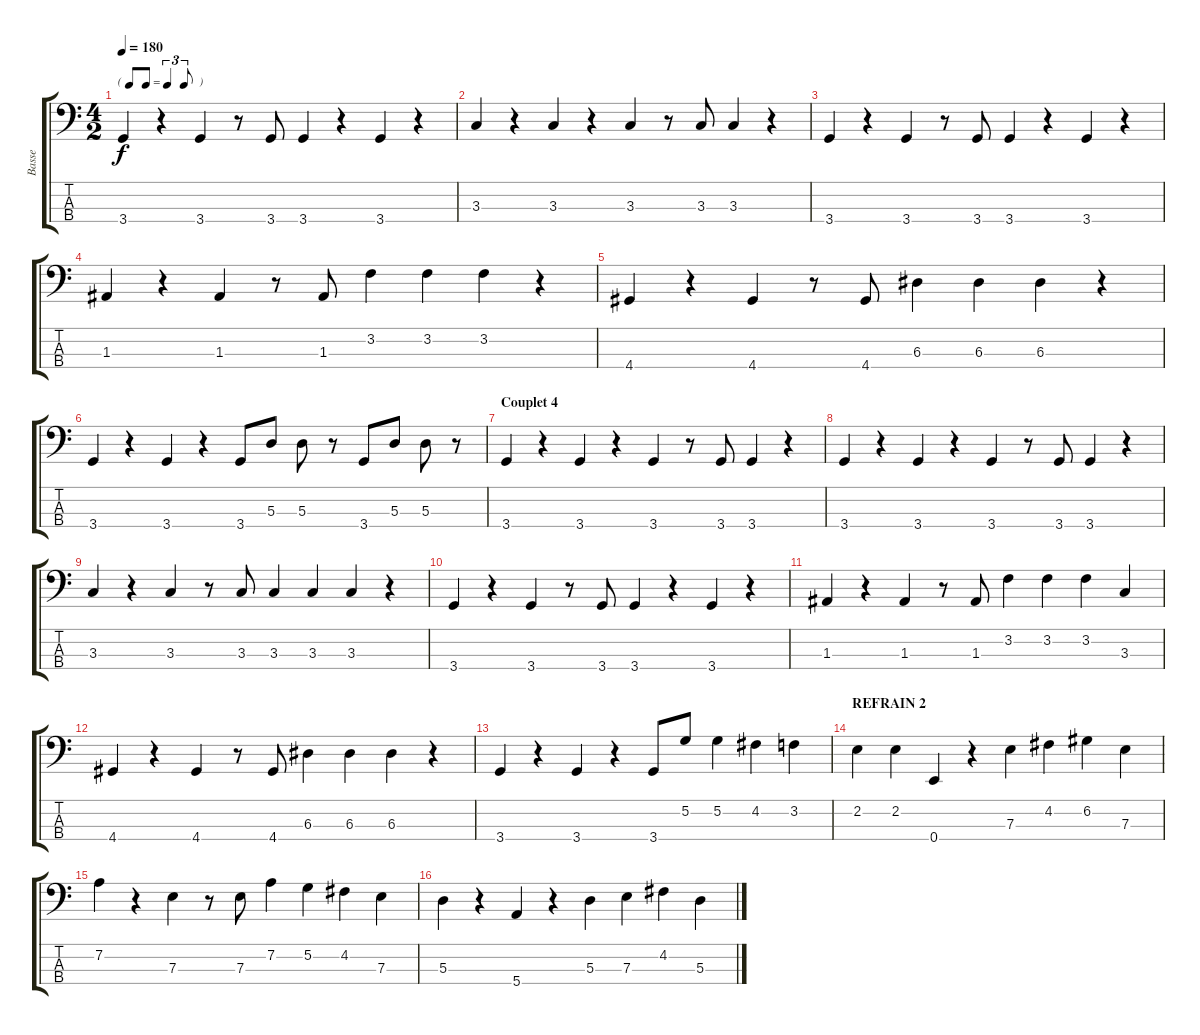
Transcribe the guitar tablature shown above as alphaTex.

\track ("Basse" "Basse") {instrument electricbassfinger}
\staff {score tabs}
\tuning (G2 D2 A1 E1) {hide}
\ts (4 2)
\tf triplet8th
\tempo 180
\clef f4
\ks c
3.4.4{dy f} r.4 3.4.4 r.8 3.4.8 3.4.4 r.4 3.4.4 r.4 |
3.3.4 r.4 3.3.4 r.4 3.3.4 r.8 3.3.8 3.3.4 r.4 |
3.4.4 r.4 3.4.4 r.8 3.4.8 3.4.4 r.4 3.4.4 r.4 |
1.3.4 r.4 1.3.4 r.8 1.3.8 3.2.4 3.2.4 3.2.4 r.4 |
4.4.4 r.4 4.4.4 r.8 4.4.8 6.3.4 6.3.4 6.3.4 r.4 |
3.4.4 r.4 3.4.4 r.4 3.4.8 5.3.8 5.3.8 r.8 3.4.8 5.3.8 5.3.8 r.8 |
\section ("" "Couplet 4")
3.4.4 r.4 3.4.4 r.4 3.4.4 r.8 3.4.8 3.4.4 r.4 |
3.4.4 r.4 3.4.4 r.4 3.4.4 r.8 3.4.8 3.4.4 r.4 |
3.3.4 r.4 3.3.4 r.8 3.3.8 3.3.4 3.3.4 3.3.4 r.4 |
3.4.4 r.4 3.4.4 r.8 3.4.8 3.4.4 r.4 3.4.4 r.4 |
1.3.4 r.4 1.3.4 r.8 1.3.8 3.2.4 3.2.4 3.2.4 3.3.4 |
4.4.4 r.4 4.4.4 r.8 4.4.8 6.3.4 6.3.4 6.3.4 r.4 |
3.4.4 r.4 3.4.4 r.4 3.4.8 5.2.8 5.2.4 4.2.4 3.2.4 |
\section ("" "REFRAIN 2")
2.2.4 2.2.4 0.4.4 r.4 7.3.4 4.2.4 6.2.4 7.3.4 |
7.2.4 r.4 7.3.4 r.8 7.3.8 7.2.4 5.2.4 4.2.4 7.3.4 |
5.3.4 r.4 5.4.4 r.4 5.3.4 7.3.4 4.2.4 5.3.4
